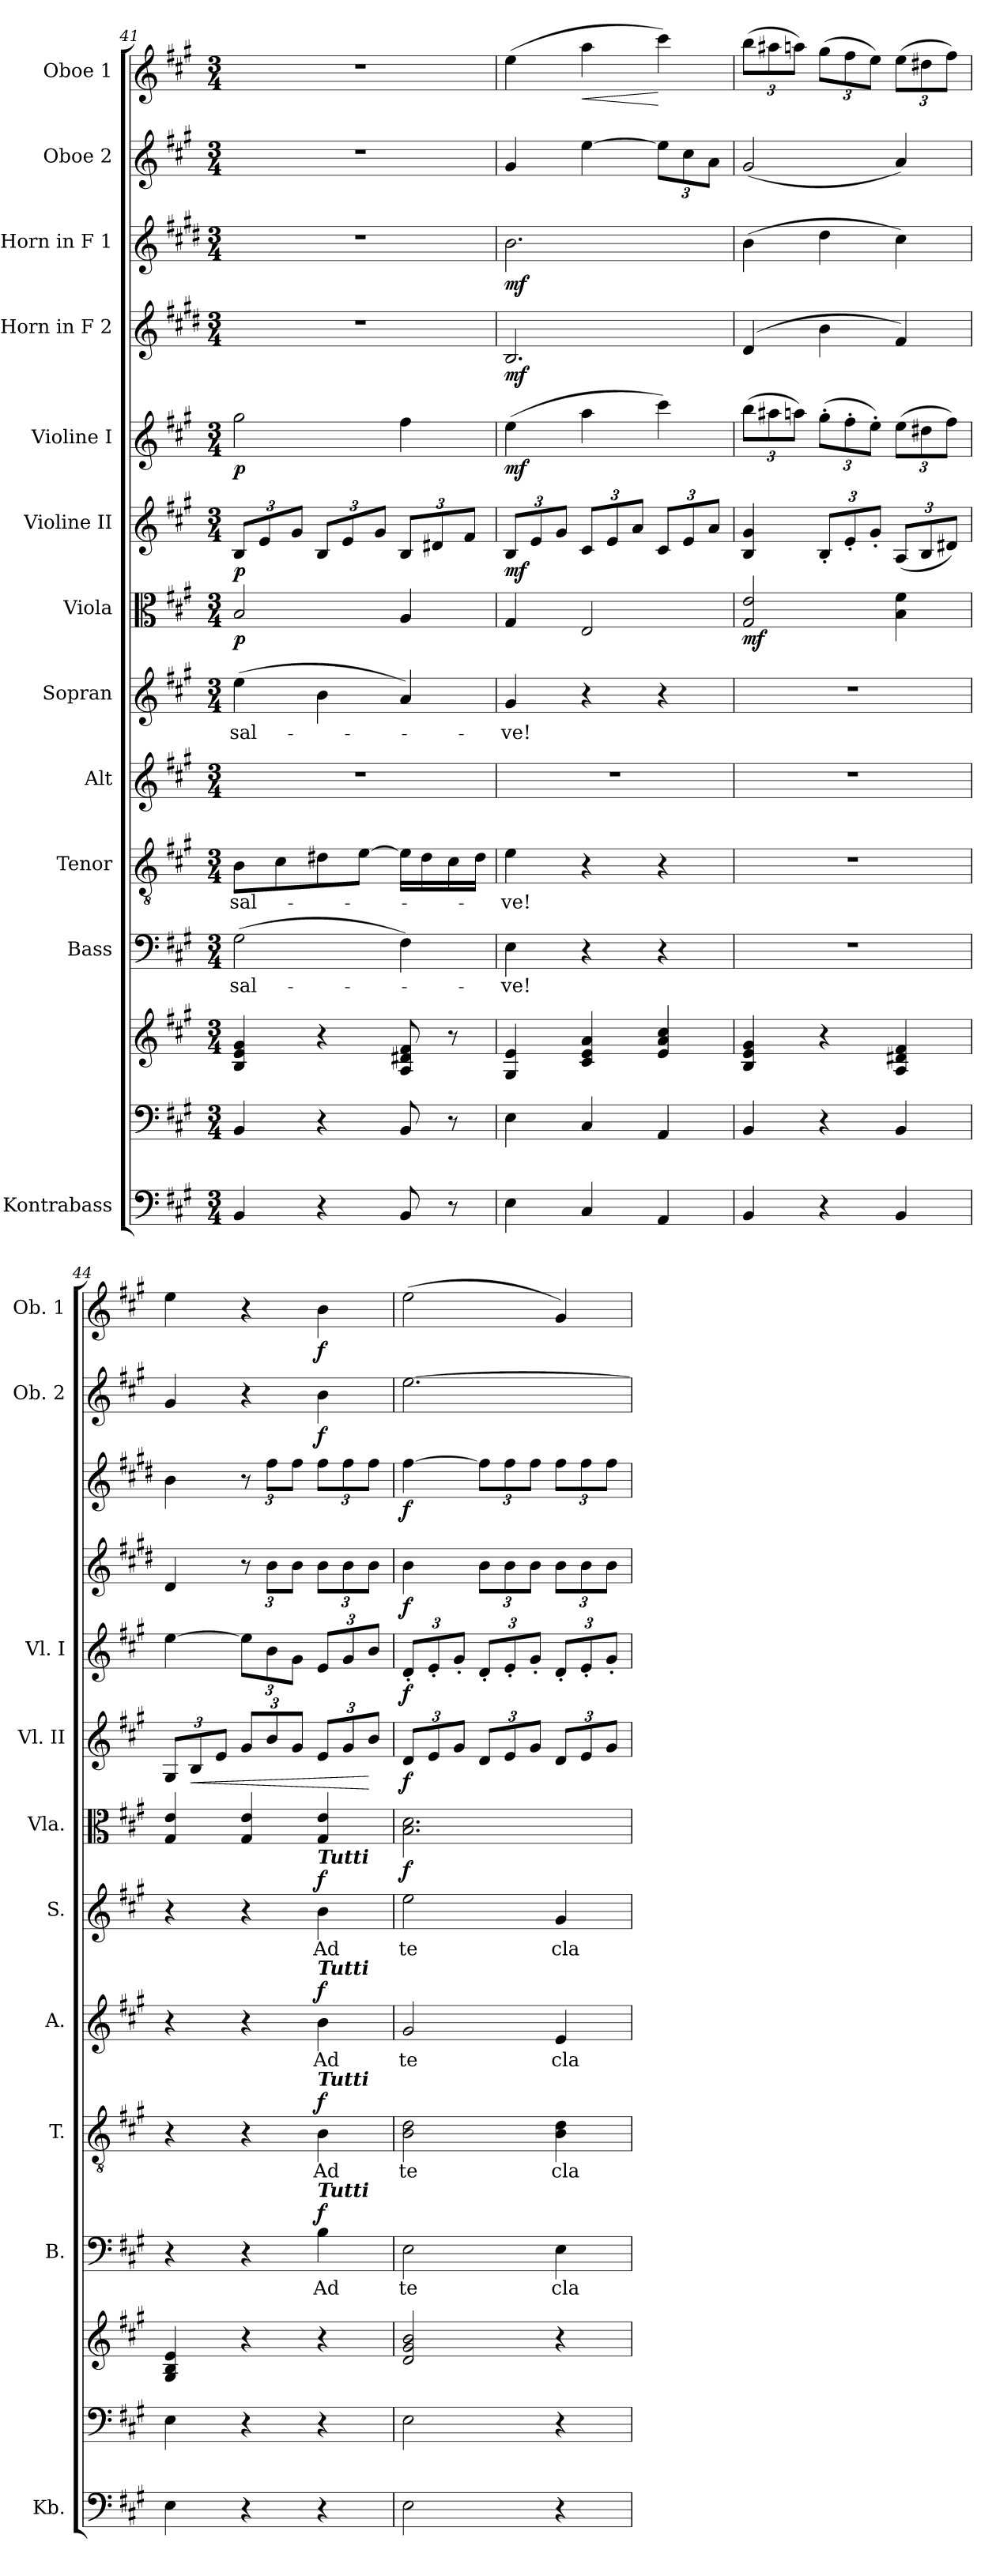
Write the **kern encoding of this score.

**kern	**kern	**kern	**kern	**text	**dynam	**kern	**text	**dynam	**kern	**text	**dynam	**kern	**text	**dynam	**kern	**dynam	**kern	**dynam	**kern	**dynam	**kern	**dynam	**kern	**dynam	**kern	**dynam	**kern	**dynam
*part13	*part12	*part12	*part11	*part11	*part11	*part10	*part10	*part10	*part9	*part9	*part9	*part8	*part8	*part8	*part7	*part7	*part6	*part6	*part5	*part5	*part4	*part4	*part3	*part3	*part2	*part2	*part1	*part1
*staff14	*staff13	*staff12	*staff11	*staff11	*staff11	*staff10	*staff10	*staff10	*staff9	*staff9	*staff9	*staff8	*staff8	*staff8	*staff7	*staff7	*staff6	*staff6	*staff5	*staff5	*staff4	*staff4	*staff3	*staff3	*staff2	*staff2	*staff1	*staff1
*I"Kontrabass	*	*	*I"Bass	*	*	*I"Tenor	*	*	*I"Alt	*	*	*I"Sopran	*	*	*I"Viola	*	*I"Violine II	*	*I"Violine I	*	*I"Horn in F 2	*	*I"Horn in F 1	*	*I"Oboe 2	*	*I"Oboe 1	*
*I'Kb.	*	*	*I'B.	*	*	*I'T.	*	*	*I'A.	*	*	*I'S.	*	*	*I'Vla.	*	*I'Vl. II	*	*I'Vl. I	*	*	*	*	*	*I'Ob. 2	*	*I'Ob. 1	*
!!LO:PB:g=z
*clefF4	*clefF4	*clefG2	*clefF4	*	*	*clefGv2	*	*	*clefG2	*	*	*clefG2	*	*	*clefC3	*	*clefG2	*	*clefG2	*	*clefG2	*	*clefG2	*	*clefG2	*	*clefG2	*
*ITrd7c12	*	*	*	*	*	*	*	*	*	*	*	*	*	*	*	*	*	*	*	*	*ITrd4c7	*	*ITrd4c7	*	*	*	*	*
*k[f#c#g#]	*k[f#c#g#]	*k[f#c#g#]	*k[f#c#g#]	*	*	*k[f#c#g#]	*	*	*k[f#c#g#]	*	*	*k[f#c#g#]	*	*	*k[f#c#g#]	*	*k[f#c#g#]	*	*k[f#c#g#]	*	*k[f#c#g#]	*	*k[f#c#g#]	*	*k[f#c#g#]	*	*k[f#c#g#]	*
*A:	*A:	*A:	*A:	*	*	*A:	*	*	*A:	*	*	*A:	*	*	*A:	*	*A:	*	*A:	*	*A:	*	*A:	*	*A:	*	*A:	*
*M3/4	*M3/4	*M3/4	*M3/4	*	*	*M3/4	*	*	*M3/4	*	*	*M3/4	*	*	*M3/4	*	*M3/4	*	*M3/4	*	*M3/4	*	*M3/4	*	*M3/4	*	*M3/4	*
=41	=41	=41	=41	=41	=41	=41	=41	=41	=41	=41	=41	=41	=41	=41	=41	=41	=41	=41	=41	=41	=41	=41	=41	=41	=41	=41	=41	=41
!	!	!	!	!LO:LY:b	!	!	!LO:LY:b	!	!	!	!	!	!LO:LY:b	!	!	!LO:DY:b	!	!LO:DY:b	!	!LO:DY:b	!	!	!	!	!	!	!	!
4BBB/	4BB/	4B/ 4e/ 4g#/	(>2G#\	sal-	.	8B\L	sal-	.	2.r	.	.	(>4ee\	sal-	.	2B/	p	12B/L	p	2gg#\	p	2.r	.	2.r	.	2.r	.	2.r	.
.	.	.	.	.	.	.	.	.	.	.	.	.	.	.	.	.	12e/	.	.	.	.	.	.	.	.	.	.	.
.	.	.	.	.	.	8c#\	.	.	.	.	.	.	.	.	.	.	.	.	.	.	.	.	.	.	.	.	.	.
.	.	.	.	.	.	.	.	.	.	.	.	.	.	.	.	.	12g#/J	.	.	.	.	.	.	.	.	.	.	.
4r	4r	4r	.	.	.	8d#X\	.	.	.	.	.	4b\	.	.	.	.	12B/L	.	.	.	.	.	.	.	.	.	.	.
.	.	.	.	.	.	.	.	.	.	.	.	.	.	.	.	.	12e/	.	.	.	.	.	.	.	.	.	.	.
.	.	.	.	.	.	[8e\J	.	.	.	.	.	.	.	.	.	.	.	.	.	.	.	.	.	.	.	.	.	.
.	.	.	.	.	.	.	.	.	.	.	.	.	.	.	.	.	12g#/J	.	.	.	.	.	.	.	.	.	.	.
8BBB/	8BB/	8A/ 8d#X/ 8f#/	4F#\)	.	.	16e\LL]	.	.	.	.	.	4a/)	.	.	4A/	.	12B/L	.	4ff#\	.	.	.	.	.	.	.	.	.
.	.	.	.	.	.	16d#\	.	.	.	.	.	.	.	.	.	.	.	.	.	.	.	.	.	.	.	.	.	.
.	.	.	.	.	.	.	.	.	.	.	.	.	.	.	.	.	12d#X/	.	.	.	.	.	.	.	.	.	.	.
8r	8r	8r	.	.	.	16c#\	.	.	.	.	.	.	.	.	.	.	.	.	.	.	.	.	.	.	.	.	.	.
.	.	.	.	.	.	.	.	.	.	.	.	.	.	.	.	.	12f#/J	.	.	.	.	.	.	.	.	.	.	.
.	.	.	.	.	.	16d#\JJ	.	.	.	.	.	.	.	.	.	.	.	.	.	.	.	.	.	.	.	.	.	.
=42	=42	=42	=42	=42	=42	=42	=42	=42	=42	=42	=42	=42	=42	=42	=42	=42	=42	=42	=42	=42	=42	=42	=42	=42	=42	=42	=42	=42
!	!	!	!	!LO:LY:b	!	!	!LO:LY:b	!	!	!	!	!	!LO:LY:b	!	!	!	!	!LO:DY:b	!	!LO:DY:b	!	!LO:DY:b	!	!LO:DY:b	!	!	!	!
4EE\	4E\	4G#/ 4e/	4E\	-ve!	.	4e\	-ve!	.	2.r	.	.	4g#/	-ve!	.	4G#/	.	12B/L	mf	(>4ee\	mf	2.E/	mf	2.e\	mf	4g#/	.	(>4ee\	.
.	.	.	.	.	.	.	.	.	.	.	.	.	.	.	.	.	12e/	.	.	.	.	.	.	.	.	.	.	.
.	.	.	.	.	.	.	.	.	.	.	.	.	.	.	.	.	12g#/J	.	.	.	.	.	.	.	.	.	.	.
!	!	!	!	!	!	!	!	!	!	!	!	!	!	!	!	!	!	!	!	!	!	!	!	!	!	!	!	!LO:HP:b
4CC#/	4C#/	4c#/ 4e/ 4a/	4r	.	.	4r	.	.	.	.	.	4r	.	.	2E/	.	12c#/L	.	4aa\	.	.	.	.	.	[4ee\	.	4aa\	<
.	.	.	.	.	.	.	.	.	.	.	.	.	.	.	.	.	12e/	.	.	.	.	.	.	.	.	.	.	.
.	.	.	.	.	.	.	.	.	.	.	.	.	.	.	.	.	12a/J	.	.	.	.	.	.	.	.	.	.	.
4AAA/	4AA/	4e/ 4a/ 4cc#/	4r	.	.	4r	.	.	.	.	.	4r	.	.	.	.	12c#/L	.	4ccc#\)	.	.	.	.	.	12ee\L]	.	4ccc#\)	[
.	.	.	.	.	.	.	.	.	.	.	.	.	.	.	.	.	12e/	.	.	.	.	.	.	.	12cc#\	.	.	.
.	.	.	.	.	.	.	.	.	.	.	.	.	.	.	.	.	12a/J	.	.	.	.	.	.	.	12a\J	.	.	.
=43	=43	=43	=43	=43	=43	=43	=43	=43	=43	=43	=43	=43	=43	=43	=43	=43	=43	=43	=43	=43	=43	=43	=43	=43	=43	=43	=43	=43
!	!	!	!	!	!	!	!	!	!	!	!	!	!	!	!	!LO:DY:b	!	!	!	!	!	!	!	!	!	!	!	!
4BBB/	4BB/	4B/ 4e/ 4g#/	2.r	.	.	2.r	.	.	2.r	.	.	2.r	.	.	2G#/ 2e/	mf	4B/ 4g#/	.	(>12bb\L	.	(4G#/	.	(>4e\	.	(<2g#/	.	(>12bb\L	.
.	.	.	.	.	.	.	.	.	.	.	.	.	.	.	.	.	.	.	12aa#X\	.	.	.	.	.	.	.	12aa#X\	.
.	.	.	.	.	.	.	.	.	.	.	.	.	.	.	.	.	.	.	12aan\J)	.	.	.	.	.	.	.	12aan\J)	.
4r	4r	4r	.	.	.	.	.	.	.	.	.	.	.	.	.	.	12B'</L	.	(>12gg#'>\L	.	4e\	.	4g#\	.	.	.	(>12gg#\L	.
.	.	.	.	.	.	.	.	.	.	.	.	.	.	.	.	.	12e'</	.	12ff#'>\	.	.	.	.	.	.	.	12ff#\	.
.	.	.	.	.	.	.	.	.	.	.	.	.	.	.	.	.	12g#'</J	.	12ee'>\J)	.	.	.	.	.	.	.	12ee\J)	.
4BBB/	4BB/	4A/ 4d#X/ 4f#/	.	.	.	.	.	.	.	.	.	.	.	.	4B\ 4f#\	.	(<12A/L	.	(>12ee\L	.	4B/)	.	4f#\)	.	4a/)	.	(>12ee\L	.
.	.	.	.	.	.	.	.	.	.	.	.	.	.	.	.	.	12B/	.	12dd#X\	.	.	.	.	.	.	.	12dd#X\	.
.	.	.	.	.	.	.	.	.	.	.	.	.	.	.	.	.	12d#X/J)	.	12ff#\J)	.	.	.	.	.	.	.	12ff#\J)	.
=44	=44	=44	=44	=44	=44	=44	=44	=44	=44	=44	=44	=44	=44	=44	=44	=44	=44	=44	=44	=44	=44	=44	=44	=44	=44	=44	=44	=44
4EE\	4E\	4G#/ 4B/ 4e/	4r	.	.	4r	.	.	4r	.	.	4r	.	.	4G#/ 4e/	.	12G#/L	.	[4ee\	.	4G#/	.	4e\	.	4g#/	.	4ee\	.
!	!	!	!	!	!	!	!	!	!	!	!	!	!	!	!	!	!	!LO:HP:b	!	!	!	!	!	!	!	!	!	!
.	.	.	.	.	.	.	.	.	.	.	.	.	.	.	.	.	12B/	<	.	.	.	.	.	.	.	.	.	.
.	.	.	.	.	.	.	.	.	.	.	.	.	.	.	.	.	12e/J	.	.	.	.	.	.	.	.	.	.	.
*	*	*	*	*	*	*	*	*	*	*	*	*	*	*	*	*	*	*	*	*	*Xbrackettup	*	*Xbrackettup	*	*	*	*	*
4r	4r	4r	4r	.	.	4r	.	.	4r	.	.	4r	.	.	4G#/ 4e/	.	12g#/L	.	12ee\L]	.	12r	.	12r	.	4r	.	4r	.
.	.	.	.	.	.	.	.	.	.	.	.	.	.	.	.	.	12b/	.	12b\	.	12e\L	.	12b\L	.	.	.	.	.
.	.	.	.	.	.	.	.	.	.	.	.	.	.	.	.	.	12g#/J	.	12g#\J	.	12e\J	.	12b\J	.	.	.	.	.
!	!	!	!	!	!	!	!	!	!	!	!	!LO:TX:a:Bi:t=Tutti	!	!	!	!	!	!	!	!	!	!	!	!	!	!	!	!
!	!	!	!	!	!	!	!	!	!LO:TX:a:Bi:t=Tutti	!	!	!	!	!	!	!	!	!	!	!	!	!	!	!	!	!	!	!
!	!	!	!	!	!	!LO:TX:a:Bi:t=Tutti	!	!	!	!	!	!	!	!	!	!	!	!	!	!	!	!	!	!	!	!	!	!
!	!	!	!LO:TX:a:Bi:t=Tutti	!	!	!	!	!	!	!	!	!	!	!	!	!	!	!	!	!	!	!	!	!	!	!	!	!
!	!	!	!	!LO:LY:b	!LO:DY:a	!	!LO:LY:b	!LO:DY:a	!	!LO:LY:b	!LO:DY:a	!	!LO:LY:b	!LO:DY:a	!	!	!	!	!	!	!	!	!	!	!	!LO:DY:b	!	!LO:DY:b
4r	4r	4r	4B\	Ad	f	4B\	Ad	f	4b\	Ad	f	4b\	Ad	f	4G#/ 4e/	.	12e/L	.	12e/L	.	12e\L	.	12b\L	.	4b\	f	4b\	f
.	.	.	.	.	.	.	.	.	.	.	.	.	.	.	.	.	12g#/	.	12g#/	.	12e\	.	12b\	.	.	.	.	.
.	.	.	.	.	.	.	.	.	.	.	.	.	.	.	.	.	12b/J	[	12b/J	.	12e\J	.	12b\J	.	.	.	.	.
=45	=45	=45	=45	=45	=45	=45	=45	=45	=45	=45	=45	=45	=45	=45	=45	=45	=45	=45	=45	=45	=45	=45	=45	=45	=45	=45	=45	=45
!	!	!	!	!LO:LY:b	!	!	!LO:LY:b	!	!	!LO:LY:b	!	!	!LO:LY:b	!	!	!LO:DY:b	!	!LO:DY:b	!	!LO:DY:b	!	!LO:DY:b	!	!LO:DY:b	!	!	!	!
2EE\	2E\	2d/ 2g#/ 2b/	2E\	te	.	2B\ 2d\	te	.	2g#/	te	.	2ee\	te	.	2.B\ 2.d\	f	12d/L	f	12d'</L	f	4e\	f	[4b\	f	[2.ee\	.	(>2ee\	.
.	.	.	.	.	.	.	.	.	.	.	.	.	.	.	.	.	12e/	.	12e'</	.	.	.	.	.	.	.	.	.
.	.	.	.	.	.	.	.	.	.	.	.	.	.	.	.	.	12g#/J	.	12g#'</J	.	.	.	.	.	.	.	.	.
.	.	.	.	.	.	.	.	.	.	.	.	.	.	.	.	.	12d/L	.	12d'</L	.	12e\L	.	12b\L]	.	.	.	.	.
.	.	.	.	.	.	.	.	.	.	.	.	.	.	.	.	.	12e/	.	12e'</	.	12e\	.	12b\	.	.	.	.	.
.	.	.	.	.	.	.	.	.	.	.	.	.	.	.	.	.	12g#/J	.	12g#'</J	.	12e\J	.	12b\J	.	.	.	.	.
!	!	!	!	!LO:LY:b	!	!	!LO:LY:b	!	!	!LO:LY:b	!	!	!LO:LY:b	!	!	!	!	!	!	!	!	!	!	!	!	!	!	!
4r	4r	4r	4E\	cla-	.	4B\ 4d\	cla-	.	4e/	cla-	.	4g#/	cla-	.	.	.	12d/L	.	12d'</L	.	12e\L	.	12b\L	.	.	.	4g#/)	.
.	.	.	.	.	.	.	.	.	.	.	.	.	.	.	.	.	12e/	.	12e'</	.	12e\	.	12b\	.	.	.	.	.
.	.	.	.	.	.	.	.	.	.	.	.	.	.	.	.	.	12g#/J	.	12g#'</J	.	12e\J	.	12b\J	.	.	.	.	.
=	=	=	=	=	=	=	=	=	=	=	=	=	=	=	=	=	=	=	=	=	=	=	=	=	=	=	=	=
*-	*-	*-	*-	*-	*-	*-	*-	*-	*-	*-	*-	*-	*-	*-	*-	*-	*-	*-	*-	*-	*-	*-	*-	*-	*-	*-	*-	*-
